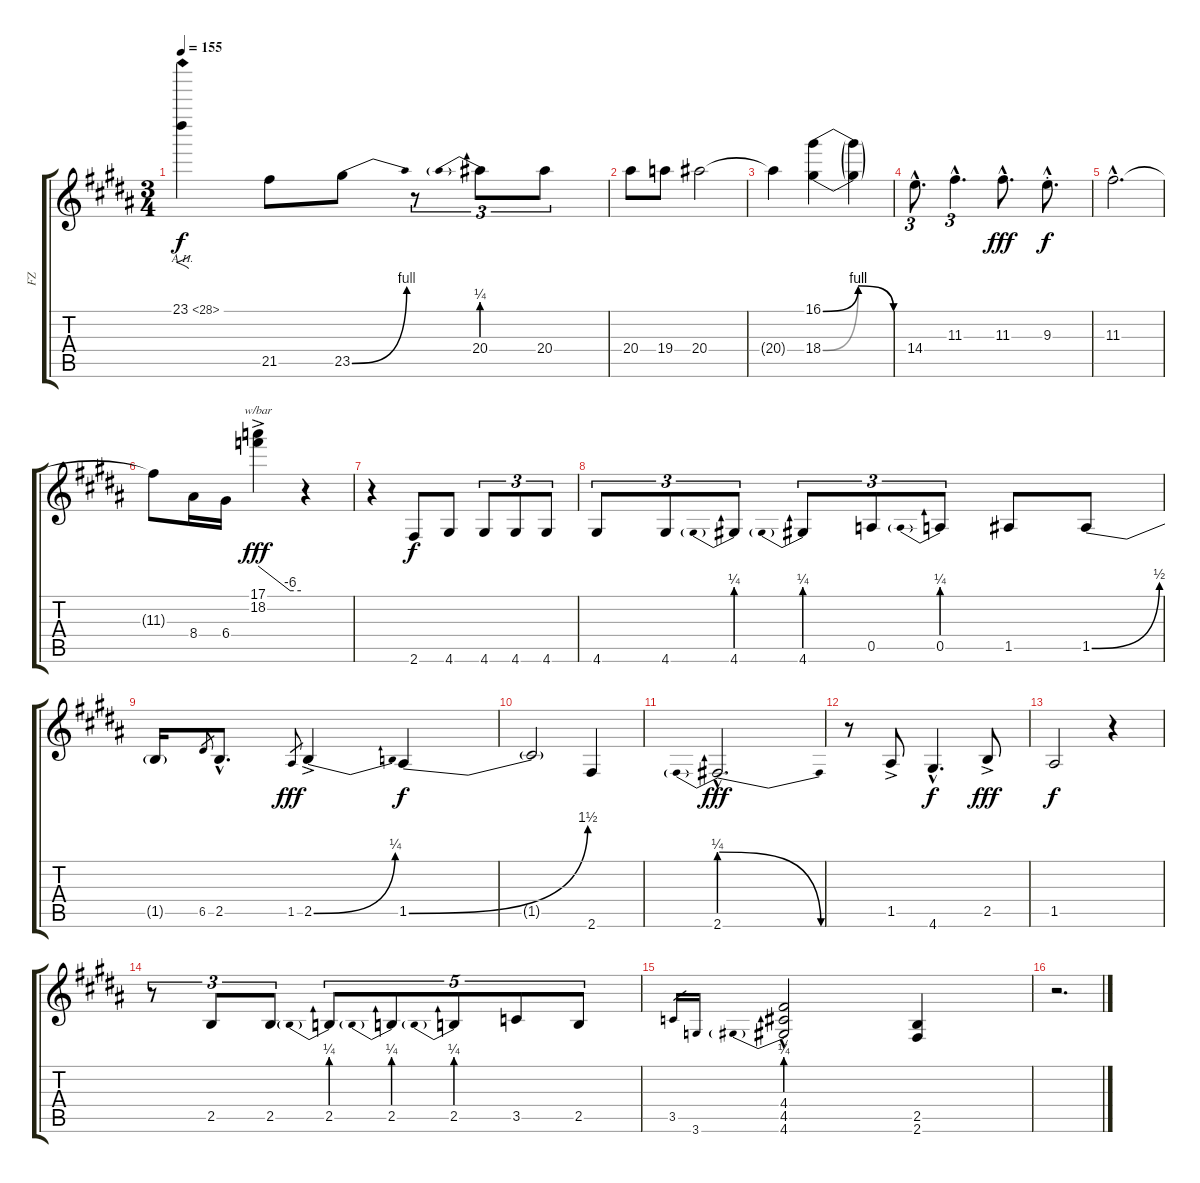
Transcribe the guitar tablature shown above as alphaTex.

\track ("FZ" "FZ") {instrument overdrivenguitar}
\staff {score tabs}
\tuning (E4 B3 G3 D3 A2 E2) {hide}
\ts (3 4)
\tempo 155
\clef g2
\ks b
23.1{ah 5}.4{f dy f} 21.5.8 23.5{be (bend 0 0 60 4)}.8 r.8{tu (3 2)} 20.4{be (prebend 0 1 60 1)}.8{tu (3 2)} 20.4.8{tu (3 2)} |
20.4.8 19.4.8 20.4.2 |
20.4{t}.4 (16.1{be (bendrelease 0 0 5 4 30 4 60 0)} 18.4{be (bendrelease 0 0 5 4 30 4 60 0)}).4 (16.1{t} 18.4{t}).4 |
14.4{hac}.8{d tu (3 2)} 11.3{hac}.4{d tu (3 2)} 11.3{hac}.8{d dy fff} 9.3{hac st}.8{d dy f} |
11.3{hac}.2{d} |
11.3{t}.8 8.4.16 6.4.16 (17.1{ac} 18.2{ac}).4{tbe (custom default 0 0 45 -24 60 -24) dy fff} r.4 |
r.4 2.6.8{dy f} 4.6.8 4.6.8{tu (3 2)} 4.6.8{tu (3 2)} 4.6.8{tu (3 2)} |
4.6.8{tu (3 2)} 4.6.8{tu (3 2)} 4.6{be (prebend 0 1 60 1)}.8{tu (3 2)} 4.6{be (prebend 0 1 60 1)}.8{tu (3 2)} 0.5.8{tu (3 2)} 0.5{be (prebend 0 1 60 1)}.8{tu (3 2)} 1.5.8 1.5{be (bend 0 0 60 2)}.8 |
1.5{t}.16 6.5.8{gr} 2.5{hac}.8{d} 1.5.8{gr dy fff} 2.5{be (bend 0 0 60 1) ac}.4 1.5{be (bend 0 0 60 6)}.4{dy f} |
1.5{t}.2 2.6.4 |
2.6{be (prebendrelease 0 1 60 0) hac}.2{d dy fff} |
r.8 1.5{ac}.8 4.6{hac}.4{d dy f} 2.5{ac}.8{dy fff} |
1.5.2{dy f} r.4 |
r.8{tu (3 2)} 2.5.8{tu (3 2)} 2.5.8{tu (3 2)} 2.5{be (prebend 0 1 60 1)}.8{tu (5 4)} 2.5{be (prebend 0 1 60 1)}.8{tu (5 4)} 2.5{be (prebend 0 1 60 1)}.8{tu (5 4)} 3.5.8{tu (5 4)} 2.5.8{tu (5 4)} |
3.5.16{gr} 3.6.16{gr} (4.4{hac} 4.5 4.6{be (prebend 0 1 60 1)}).2 (2.5 2.6).4 |
r.2{d}
